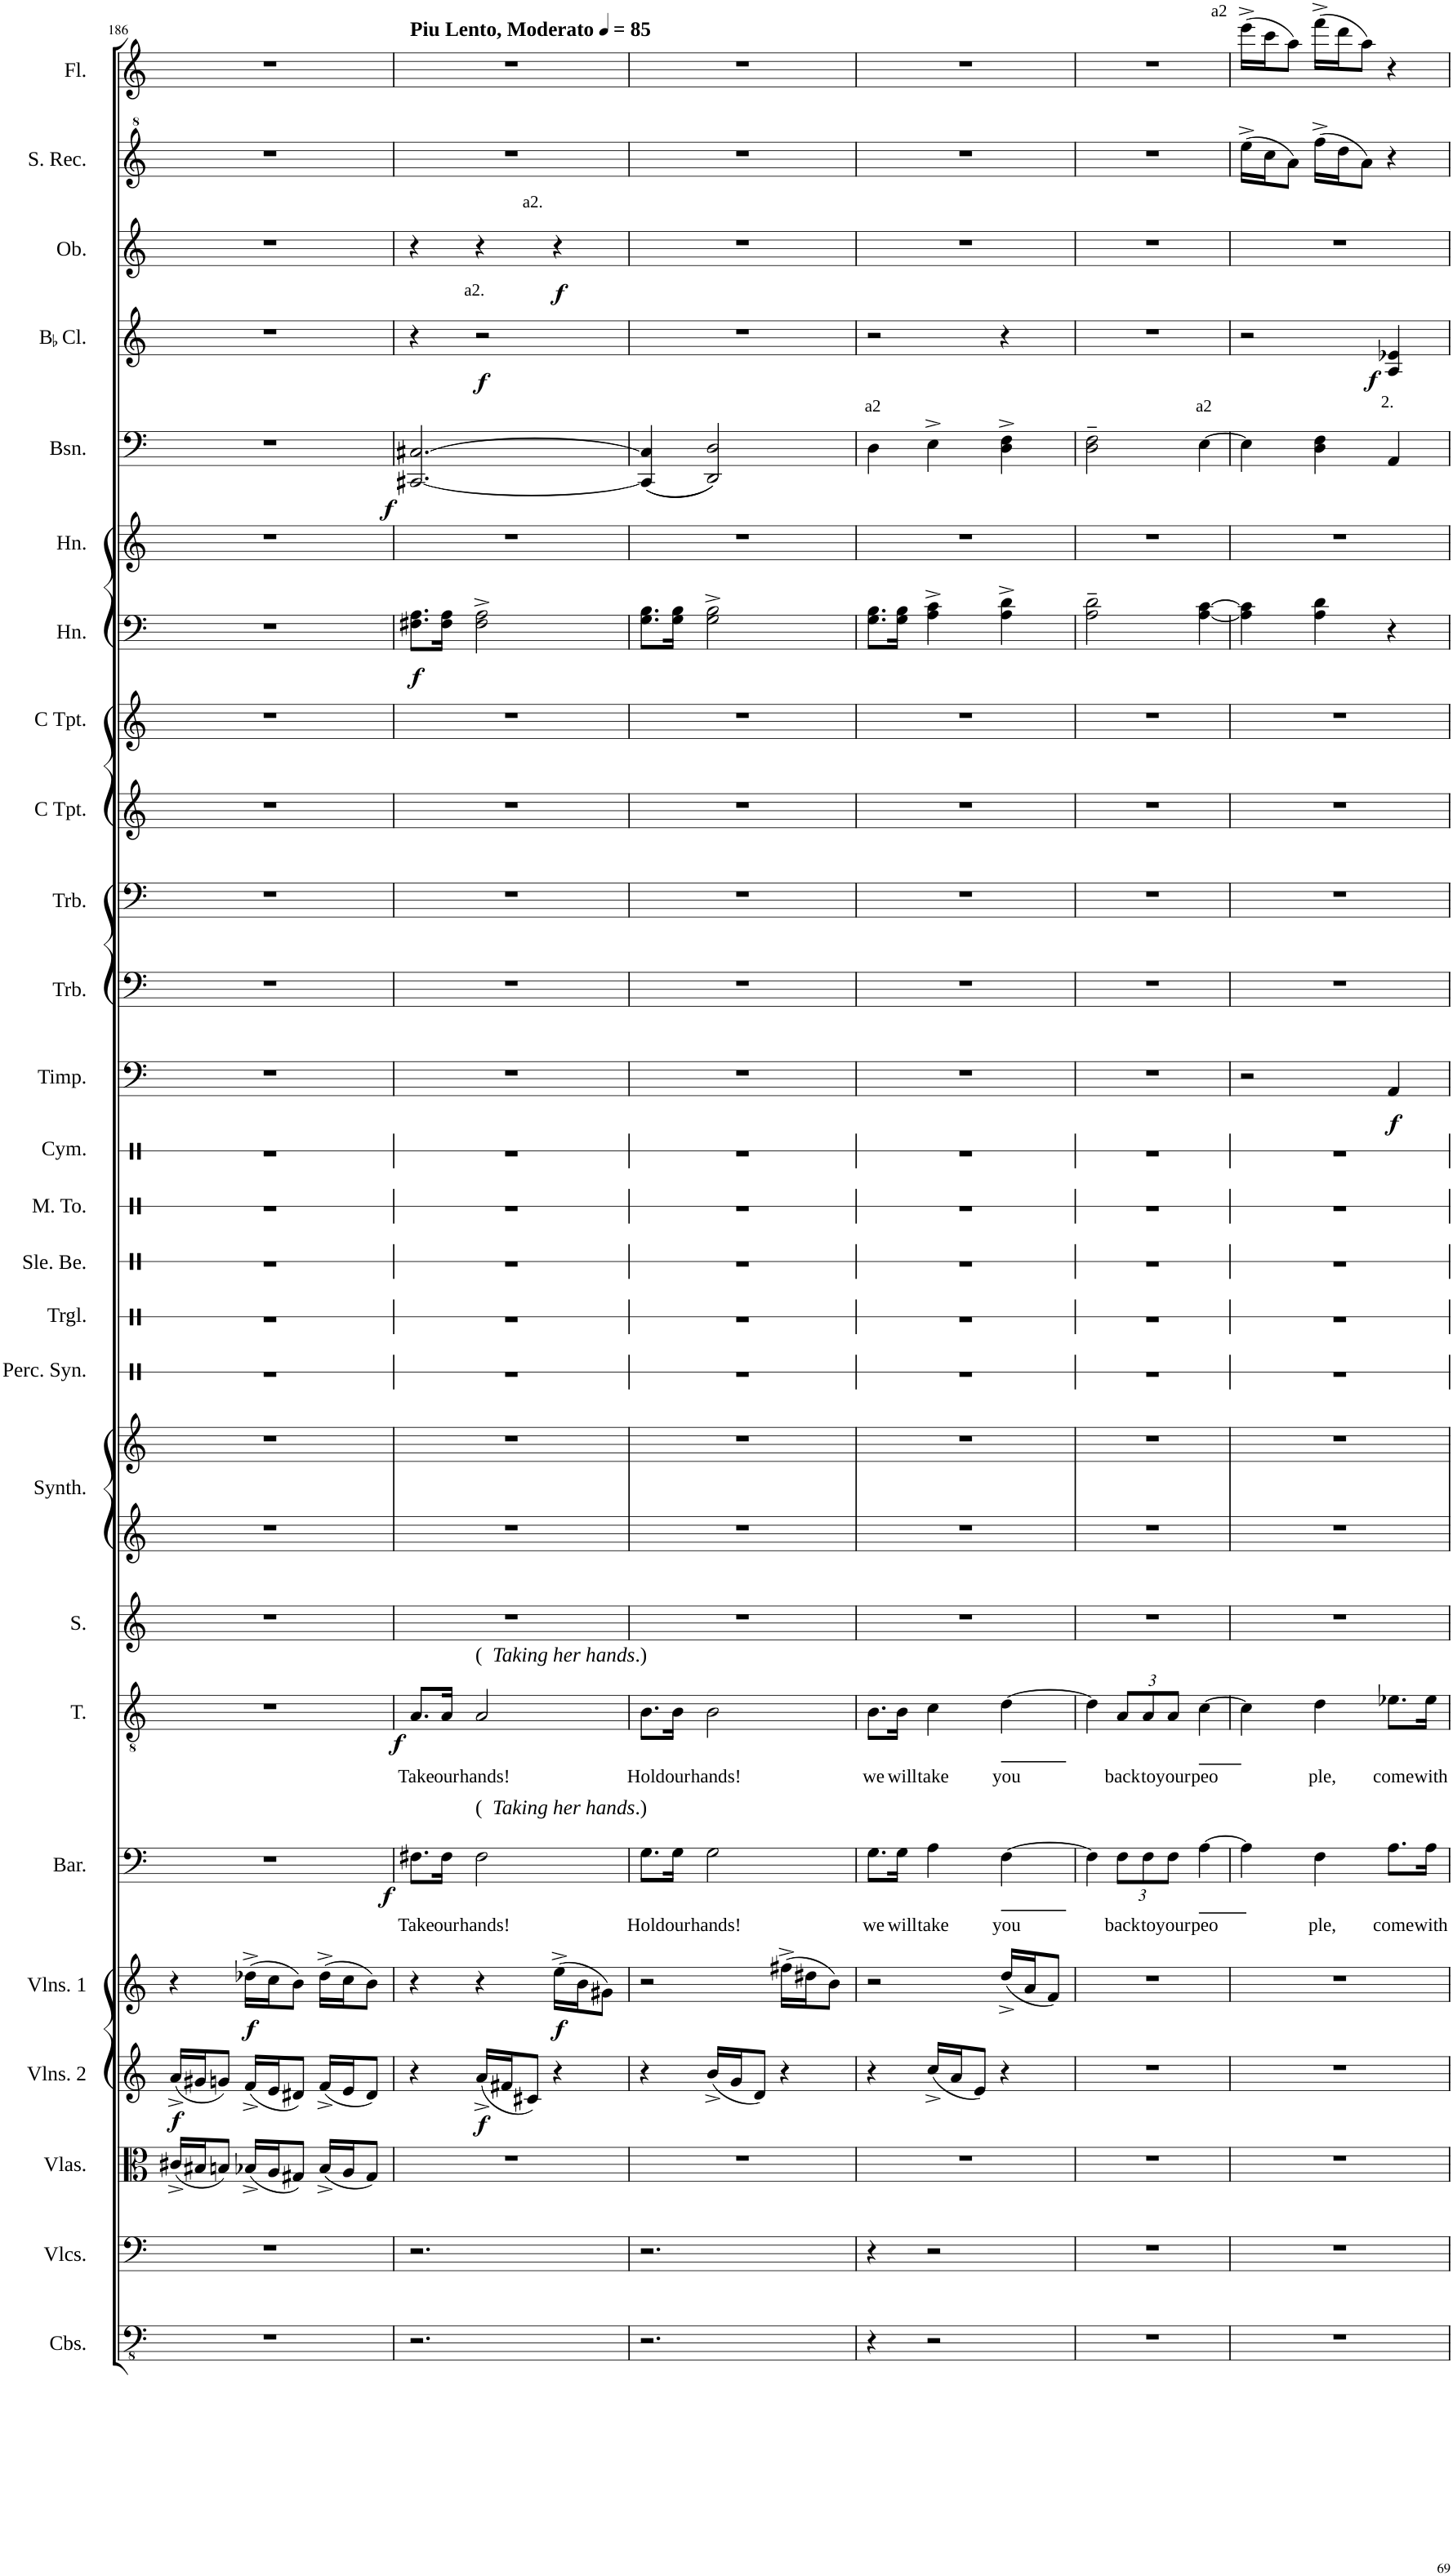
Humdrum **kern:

**kern	**kern	**kern	**kern	**dynam	**kern	**dynam	**kern	**text	**dynam	**kern	**text	**dynam	**kern	**kern	**kern	**kern	**kern	**kern	**kern	**kern	**kern	**dynam	**kern	**kern	**kern	**kern	**kern	**dynam	**kern	**kern	**dynam	**kern	**dynam	**kern	**dynam	**kern	**kern
*part26	*part25	*part24	*part23	*part23	*part22	*part22	*part21	*part21	*part21	*part20	*part20	*part20	*part19	*part18	*part18	*part17	*part16	*part15	*part14	*part13	*part12	*part12	*part11	*part10	*part9	*part8	*part7	*part7	*part6	*part5	*part5	*part4	*part4	*part3	*part3	*part2	*part1
*staff27	*staff26	*staff25	*staff24	*staff24	*staff23	*staff23	*staff22	*staff22	*staff22	*staff21	*staff21	*staff21	*staff20	*staff19	*staff18	*staff17	*staff16	*staff15	*staff14	*staff13	*staff12	*staff12	*staff11	*staff10	*staff9	*staff8	*staff7	*staff7	*staff6	*staff5	*staff5	*staff4	*staff4	*staff3	*staff3	*staff2	*staff1
*I"Contrabasses	*I"Violoncellos	*I"Violas	*I"Violins 2	*	*I"Violins 1	*	*I"Baritone	*	*	*I"Tenor	*	*	*I"Soprano	*I"Keyboard Synthesizer	*	*I"Percussion Synthesizer	*I"Triangle	*I"Sleigh Bells	*I"Mid Tom	*I"Cymbal	*I"Timpani	*	*I"Trombone	*I"Trombone	*I"C Trumpet	*I"C Trumpet	*I"Horn	*	*I"Horn	*I"Bassoon	*	*I"BaccidentalFlat Clarinet	*	*I"Oboe	*	*I"Soprano Recorder	*I"Flute
*I'Cbs.	*I'Vlcs.	*I'Vlas.	*I'Vlns. 2	*	*I'Vlns. 1	*	*I'Bar.	*	*	*I'T.	*	*	*I'S.	*I'Synth.	*	*I'Perc. Syn.	*I'Trgl.	*I'Sle. Be.	*I'M. To.	*I'Cym.	*I'Timp.	*	*I'Trb.	*I'Trb.	*I'C Tpt.	*I'C Tpt.	*I'Hn.	*	*I'Hn.	*I'Bsn.	*	*I'BaccidentalFlat Cl.	*	*I'Ob.	*	*I'S. Rec.	*I'Fl.
!!LO:PB:g=z
*clefFv4	*clefF4	*clefC3	*clefG2	*	*clefG2	*	*clefF4	*	*	*clefGv2	*	*	*clefG2	*clefG2	*clefG2	*clefX	*clefX	*clefX	*clefX	*clefX	*clefF4	*	*clefF4	*clefF4	*clefG2	*clefG2	*clefF4	*	*clefG2	*clefF4	*	*clefG2	*	*clefG2	*	*clefG^2	*clefG2
*	*	*	*	*	*	*	*	*	*	*	*	*	*	*	*	*	*	*	*	*	*	*	*	*	*	*	*ITrd4c7	*	*ITrd4c7	*	*	*ITrd1c2	*	*	*	*	*
*k[]	*k[]	*k[]	*k[]	*	*k[]	*	*k[]	*	*	*k[]	*	*	*k[]	*k[]	*k[]	*k[]	*k[]	*k[]	*k[]	*k[]	*k[]	*	*k[]	*k[]	*k[]	*k[]	*k[]	*	*k[]	*k[]	*	*k[]	*	*k[]	*	*k[]	*k[]
*M3/4	*M3/4	*M3/4	*M3/4	*	*M3/4	*	*M3/4	*	*	*M3/4	*	*	*M3/4	*M3/4	*M3/4	*M3/4	*M3/4	*M3/4	*M3/4	*M3/4	*M3/4	*	*M3/4	*M3/4	*M3/4	*M3/4	*M3/4	*	*M3/4	*M3/4	*	*M3/4	*	*M3/4	*	*M3/4	*M3/4
=186	=186	=186	=186	=186	=186	=186	=186	=186	=186	=186	=186	=186	=186	=186	=186	=186	=186	=186	=186	=186	=186	=186	=186	=186	=186	=186	=186	=186	=186	=186	=186	=186	=186	=186	=186	=186	=186
!	!	!	!	!LO:DY:b	!	!	!	!	!	!	!	!	!	!	!	!	!	!	!	!	!	!	!	!	!	!	!	!	!	!	!	!	!	!	!	!	!
2.r	2.r	(16c#X^/LL	(16a^/LL	f	4r	.	2.r	.	.	2.r	.	.	2.r	2.r	2.r	2.r	2.r	2.r	2.r	2.r	2.r	.	2.r	2.r	2.r	2.r	2.r	.	2.r	2.r	.	2.r	.	2.r	.	2.r	2.r
.	.	16B#X/J	16g#X/J	.	.	.	.	.	.	.	.	.	.	.	.	.	.	.	.	.	.	.	.	.	.	.	.	.	.	.	.	.	.	.	.	.	.
.	.	8Bn/J)	8gn/J)	.	.	.	.	.	.	.	.	.	.	.	.	.	.	.	.	.	.	.	.	.	.	.	.	.	.	.	.	.	.	.	.	.	.
!	!	!	!	!	!	!LO:DY:b	!	!	!	!	!	!	!	!	!	!	!	!	!	!	!	!	!	!	!	!	!	!	!	!	!	!	!	!	!	!	!
.	.	(16B-X^/LL	(16f^/LL	.	(16dd-X^\LL	f	.	.	.	.	.	.	.	.	.	.	.	.	.	.	.	.	.	.	.	.	.	.	.	.	.	.	.	.	.	.	.
.	.	16A/J	16e/J	.	16cc\J	.	.	.	.	.	.	.	.	.	.	.	.	.	.	.	.	.	.	.	.	.	.	.	.	.	.	.	.	.	.	.	.
.	.	8G#X/J)	8d#X/J)	.	8b\J)	.	.	.	.	.	.	.	.	.	.	.	.	.	.	.	.	.	.	.	.	.	.	.	.	.	.	.	.	.	.	.	.
.	.	(16B-^/LL	(16f^/LL	.	(16dd-^\LL	.	.	.	.	.	.	.	.	.	.	.	.	.	.	.	.	.	.	.	.	.	.	.	.	.	.	.	.	.	.	.	.
.	.	16A/J	16e/J	.	16cc\J	.	.	.	.	.	.	.	.	.	.	.	.	.	.	.	.	.	.	.	.	.	.	.	.	.	.	.	.	.	.	.	.
.	.	8G#/J)	8d#/J)	.	8b\J)	.	.	.	.	.	.	.	.	.	.	.	.	.	.	.	.	.	.	.	.	.	.	.	.	.	.	.	.	.	.	.	.
=187	=187	=187	=187	=187	=187	=187	=187	=187	=187	=187	=187	=187	=187	=187	=187	=187	=187	=187	=187	=187	=187	=187	=187	=187	=187	=187	=187	=187	=187	=187	=187	=187	=187	=187	=187	=187	=187
*	*	*	*	*	*	*	*	*	*	*	*	*	*	*	*	*	*	*	*	*	*	*	*	*	*	*	*	*	*	*	*	*	*	*	*	*	*MM85
!	!	!	!	!	!	!	!	!	!	!	!	!	!	!	!	!	!	!	!	!	!	!	!	!	!	!	!	!	!	!	!	!	!	!	!	!	!LO:TX:a:B:t=Piu Lento, Moderato
!	!	!	!	!	!	!	!	!LO:LY:b	!LO:DY:b	!	!LO:LY:b	!LO:DY:b	!	!	!	!	!	!	!	!	!	!	!	!	!	!	!	!LO:DY:b	!	!	!LO:DY:b	!	!	!	!	!	!
2.r	2.r	2.r	4r	.	4r	.	8.F#X\L	Take	f	8.A/L	Take	f	2.r	2.r	2.r	2.r	2.r	2.r	2.r	2.r	2.r	.	2.r	2.r	2.r	2.r	8.F#X\ 8.A\L	f	2.r	[2.CC#X/ [2.C#X/	f	4r	.	4r	.	2.r	2.r
!	!	!	!	!	!	!	!	!LO:LY:b	!	!	!LO:LY:b	!	!	!	!	!	!	!	!	!	!	!	!	!	!	!	!	!	!	!	!	!	!	!	!	!	!
.	.	.	.	.	.	.	16F#\Jk	our	.	16A/Jk	our	.	.	.	.	.	.	.	.	.	.	.	.	.	.	.	16F#\ 16A\Jk	.	.	.	.	.	.	.	.	.	.
!	!	!	!	!	!	!	!	!	!	!	!	!	!	!	!	!	!	!	!	!	!	!	!	!	!	!	!	!	!	!	!	!LO:TX:a:t=a2.	!	!	!	!	!
!	!	!	!	!	!	!	!	!	!	!LO:TX:a:t=(	!	!	!	!	!	!	!	!	!	!	!	!	!	!	!	!	!	!	!	!	!	!	!	!	!	!	!
!	!	!	!	!	!	!	!	!	!	!LO:TX:a:i:t=Taking her hands	!	!	!	!	!	!	!	!	!	!	!	!	!	!	!	!	!	!	!	!	!	!	!	!	!	!	!
!	!	!	!	!	!	!	!	!	!	!LO:TX:a:t=.)	!	!	!	!	!	!	!	!	!	!	!	!	!	!	!	!	!	!	!	!	!	!	!	!	!	!	!
!	!	!	!	!	!	!	!LO:TX:a:t=(	!	!	!	!	!	!	!	!	!	!	!	!	!	!	!	!	!	!	!	!	!	!	!	!	!	!	!	!	!	!
!	!	!	!	!	!	!	!LO:TX:a:i:t=Taking her hands	!	!	!	!	!	!	!	!	!	!	!	!	!	!	!	!	!	!	!	!	!	!	!	!	!	!	!	!	!	!
!	!	!	!	!	!	!	!LO:TX:a:t=.)	!	!	!	!	!	!	!	!	!	!	!	!	!	!	!	!	!	!	!	!	!	!	!	!	!	!	!	!	!	!
!	!	!	!	!LO:DY:b	!	!	!	!LO:LY:b	!	!	!LO:LY:b	!	!	!	!	!	!	!	!	!	!	!	!	!	!	!	!	!	!	!	!	!	!LO:DY:b	!	!	!	!
.	.	.	(16a^/LL	f	4r	.	2F#\	hands!	.	2A/	hands!	.	.	.	.	.	.	.	.	.	.	.	.	.	.	.	2F#\^ 2A\^	.	.	.	.	2r	f	4r	.	.	.
.	.	.	16f#X/J	.	.	.	.	.	.	.	.	.	.	.	.	.	.	.	.	.	.	.	.	.	.	.	.	.	.	.	.	.	.	.	.	.	.
.	.	.	8c#X/J)	.	.	.	.	.	.	.	.	.	.	.	.	.	.	.	.	.	.	.	.	.	.	.	.	.	.	.	.	.	.	.	.	.	.
!	!	!	!	!	!	!	!	!	!	!	!	!	!	!	!	!	!	!	!	!	!	!	!	!	!	!	!	!	!	!	!	!	!	!LO:TX:a:t=a2.	!	!	!
!	!	!	!	!	!	!LO:DY:b	!	!	!	!	!	!	!	!	!	!	!	!	!	!	!	!	!	!	!	!	!	!	!	!	!	!	!	!	!LO:DY:b	!	!
.	.	.	4r	.	(16ee^\LL	f	.	.	.	.	.	.	.	.	.	.	.	.	.	.	.	.	.	.	.	.	.	.	.	.	.	.	.	4r	f	.	.
.	.	.	.	.	16b\J	.	.	.	.	.	.	.	.	.	.	.	.	.	.	.	.	.	.	.	.	.	.	.	.	.	.	.	.	.	.	.	.
.	.	.	.	.	8g#X\J)	.	.	.	.	.	.	.	.	.	.	.	.	.	.	.	.	.	.	.	.	.	.	.	.	.	.	.	.	.	.	.	.
=188	=188	=188	=188	=188	=188	=188	=188	=188	=188	=188	=188	=188	=188	=188	=188	=188	=188	=188	=188	=188	=188	=188	=188	=188	=188	=188	=188	=188	=188	=188	=188	=188	=188	=188	=188	=188	=188
!	!	!	!	!	!	!	!	!LO:LY:b	!	!	!LO:LY:b	!	!	!	!	!	!	!	!	!	!	!	!	!	!	!	!	!	!	!	!	!	!	!	!	!	!
2.r	2.r	2.r	4r	.	2r	.	8.G\L	Hold	.	8.B\L	Hold	.	2.r	2.r	2.r	2.r	2.r	2.r	2.r	2.r	2.r	.	2.r	2.r	2.r	2.r	8.G\ 8.B\L	.	2.r	((4CC#/] 4C#/]	.	2.r	.	2.r	.	2.r	2.r
!	!	!	!	!	!	!	!	!LO:LY:b	!	!	!LO:LY:b	!	!	!	!	!	!	!	!	!	!	!	!	!	!	!	!	!	!	!	!	!	!	!	!	!	!
.	.	.	.	.	.	.	16G\Jk	our	.	16B\Jk	our	.	.	.	.	.	.	.	.	.	.	.	.	.	.	.	16G\ 16B\Jk	.	.	.	.	.	.	.	.	.	.
!	!	!	!	!	!	!	!	!LO:LY:b	!	!	!LO:LY:b	!	!	!	!	!	!	!	!	!	!	!	!	!	!	!	!	!	!	!	!	!	!	!	!	!	!
.	.	.	(16b^/LL	.	.	.	2G\	hands!	.	2B\	hands!	.	.	.	.	.	.	.	.	.	.	.	.	.	.	.	2G\^ 2B\^	.	.	2DD/ 2D/))	.	.	.	.	.	.	.
.	.	.	16g/J	.	.	.	.	.	.	.	.	.	.	.	.	.	.	.	.	.	.	.	.	.	.	.	.	.	.	.	.	.	.	.	.	.	.
.	.	.	8d/J)	.	.	.	.	.	.	.	.	.	.	.	.	.	.	.	.	.	.	.	.	.	.	.	.	.	.	.	.	.	.	.	.	.	.
.	.	.	4r	.	(16ff#X^\LL	.	.	.	.	.	.	.	.	.	.	.	.	.	.	.	.	.	.	.	.	.	.	.	.	.	.	.	.	.	.	.	.
.	.	.	.	.	16dd#X\J	.	.	.	.	.	.	.	.	.	.	.	.	.	.	.	.	.	.	.	.	.	.	.	.	.	.	.	.	.	.	.	.
.	.	.	.	.	8b\J)	.	.	.	.	.	.	.	.	.	.	.	.	.	.	.	.	.	.	.	.	.	.	.	.	.	.	.	.	.	.	.	.
=189	=189	=189	=189	=189	=189	=189	=189	=189	=189	=189	=189	=189	=189	=189	=189	=189	=189	=189	=189	=189	=189	=189	=189	=189	=189	=189	=189	=189	=189	=189	=189	=189	=189	=189	=189	=189	=189
!	!	!	!	!	!	!	!	!	!	!	!	!	!	!	!	!	!	!	!	!	!	!	!	!	!	!	!	!	!	!LO:TX:a:t=a2	!	!	!	!	!	!	!
!	!	!	!	!	!	!	!	!LO:LY:b	!	!	!LO:LY:b	!	!	!	!	!	!	!	!	!	!	!	!	!	!	!	!	!	!	!	!	!	!	!	!	!	!
4r	4r	2.r	4r	.	2r	.	8.G\L	we	.	8.B\L	we	.	2.r	2.r	2.r	2.r	2.r	2.r	2.r	2.r	2.r	.	2.r	2.r	2.r	2.r	8.G\ 8.B\L	.	2.r	4D\	.	2r	.	2.r	.	2.r	2.r
!	!	!	!	!	!	!	!	!LO:LY:b	!	!	!LO:LY:b	!	!	!	!	!	!	!	!	!	!	!	!	!	!	!	!	!	!	!	!	!	!	!	!	!	!
.	.	.	.	.	.	.	16G\Jk	will	.	16B\Jk	will	.	.	.	.	.	.	.	.	.	.	.	.	.	.	.	16G\ 16B\Jk	.	.	.	.	.	.	.	.	.	.
!	!	!	!	!	!	!	!	!LO:LY:b	!	!	!LO:LY:b	!	!	!	!	!	!	!	!	!	!	!	!	!	!	!	!	!	!	!	!	!	!	!	!	!	!
2r	2r	.	(16cc^/LL	.	.	.	4A\	take	.	4c\	take	.	.	.	.	.	.	.	.	.	.	.	.	.	.	.	4A\^ 4c\^	.	.	4E^\	.	.	.	.	.	.	.
.	.	.	16a/J	.	.	.	.	.	.	.	.	.	.	.	.	.	.	.	.	.	.	.	.	.	.	.	.	.	.	.	.	.	.	.	.	.	.
.	.	.	8e/J)	.	.	.	.	.	.	.	.	.	.	.	.	.	.	.	.	.	.	.	.	.	.	.	.	.	.	.	.	.	.	.	.	.	.
!	!	!	!	!	!	!	!	!LO:LY:b	!	!	!LO:LY:b	!	!	!	!	!	!	!	!	!	!	!	!	!	!	!	!	!	!	!	!	!	!	!	!	!	!
.	.	.	4r	.	(16dd^/LL	.	[4F\	you	.	[4d\	you	.	.	.	.	.	.	.	.	.	.	.	.	.	.	.	4A\^ 4d\^	.	.	4D\^ 4F\^	.	4r	.	.	.	.	.
.	.	.	.	.	16a/J	.	.	.	.	.	.	.	.	.	.	.	.	.	.	.	.	.	.	.	.	.	.	.	.	.	.	.	.	.	.	.	.
.	.	.	.	.	8f/J)	.	.	.	.	.	.	.	.	.	.	.	.	.	.	.	.	.	.	.	.	.	.	.	.	.	.	.	.	.	.	.	.
=190	=190	=190	=190	=190	=190	=190	=190	=190	=190	=190	=190	=190	=190	=190	=190	=190	=190	=190	=190	=190	=190	=190	=190	=190	=190	=190	=190	=190	=190	=190	=190	=190	=190	=190	=190	=190	=190
2.r	2.r	2.r	2.r	.	2.r	.	4F\]	.	.	4d\]	.	.	2.r	2.r	2.r	2.r	2.r	2.r	2.r	2.r	2.r	.	2.r	2.r	2.r	2.r	2A\~ 2d\~	.	2.r	2D\~ 2F\~	.	2.r	.	2.r	.	2.r	2.r
*	*	*	*	*	*	*	*Xbrackettup	*	*	*	*	*	*	*	*	*	*	*	*	*	*	*	*	*	*	*	*	*	*	*	*	*	*	*	*	*	*
!	!	!	!	!	!	!	!	!LO:LY:b	!	!	!	!	!	!	!	!	!	!	!	!	!	!	!	!	!	!	!	!	!	!	!	!	!	!	!	!	!
*	*	*	*	*	*	*	*	*	*	*Xbrackettup	*	*	*	*	*	*	*	*	*	*	*	*	*	*	*	*	*	*	*	*	*	*	*	*	*	*	*
!	!	!	!	!	!	!	!	!	!	!	!LO:LY:b	!	!	!	!	!	!	!	!	!	!	!	!	!	!	!	!	!	!	!	!	!	!	!	!	!	!
.	.	.	.	.	.	.	12F\L	back	.	12A/L	back	.	.	.	.	.	.	.	.	.	.	.	.	.	.	.	.	.	.	.	.	.	.	.	.	.	.
!	!	!	!	!	!	!	!	!LO:LY:b	!	!	!LO:LY:b	!	!	!	!	!	!	!	!	!	!	!	!	!	!	!	!	!	!	!	!	!	!	!	!	!	!
.	.	.	.	.	.	.	12F\	to	.	12A/	to	.	.	.	.	.	.	.	.	.	.	.	.	.	.	.	.	.	.	.	.	.	.	.	.	.	.
!	!	!	!	!	!	!	!	!LO:LY:b	!	!	!LO:LY:b	!	!	!	!	!	!	!	!	!	!	!	!	!	!	!	!	!	!	!	!	!	!	!	!	!	!
.	.	.	.	.	.	.	12F\J	your	.	12A/J	your	.	.	.	.	.	.	.	.	.	.	.	.	.	.	.	.	.	.	.	.	.	.	.	.	.	.
!	!	!	!	!	!	!	!	!	!	!	!	!	!	!	!	!	!	!	!	!	!	!	!	!	!	!	!	!	!	!LO:TX:a:t=a2	!	!	!	!	!	!	!
!	!	!	!	!	!	!	!	!LO:LY:b	!	!	!LO:LY:b	!	!	!	!	!	!	!	!	!	!	!	!	!	!	!	!	!	!	!	!	!	!	!	!	!	!
.	.	.	.	.	.	.	[4A\	peo	.	[4c\	peo	.	.	.	.	.	.	.	.	.	.	.	.	.	.	.	[4A\ [4c\	.	.	[4E\	.	.	.	.	.	.	.
=191	=191	=191	=191	=191	=191	=191	=191	=191	=191	=191	=191	=191	=191	=191	=191	=191	=191	=191	=191	=191	=191	=191	=191	=191	=191	=191	=191	=191	=191	=191	=191	=191	=191	=191	=191	=191	=191
!	!	!	!	!	!	!	!	!	!	!	!	!	!	!	!	!	!	!	!	!	!	!	!	!	!	!	!	!	!	!	!	!	!	!	!	!	!LO:TX:a:t=a2
2.r	2.r	2.r	2.r	.	2.r	.	4A\]	.	.	4c\]	.	.	2.r	2.r	2.r	2.r	2.r	2.r	2.r	2.r	2r	.	2.r	2.r	2.r	2.r	4A\] 4c\]	.	2.r	4E\]	.	2r	.	2.r	.	(16eee^\LL	(16eee^\LL
.	.	.	.	.	.	.	.	.	.	.	.	.	.	.	.	.	.	.	.	.	.	.	.	.	.	.	.	.	.	.	.	.	.	.	.	16ccc\J	16ccc\J
.	.	.	.	.	.	.	.	.	.	.	.	.	.	.	.	.	.	.	.	.	.	.	.	.	.	.	.	.	.	.	.	.	.	.	.	8aa\J)	8aa\J)
!	!	!	!	!	!	!	!	!LO:LY:b	!	!	!LO:LY:b	!	!	!	!	!	!	!	!	!	!	!	!	!	!	!	!	!	!	!	!	!	!	!	!	!	!
.	.	.	.	.	.	.	4F\	ple,	.	4d\	ple,	.	.	.	.	.	.	.	.	.	.	.	.	.	.	.	4A\ 4d\	.	.	4D\ 4F\	.	.	.	.	.	(16fff^\LL	(16fff^\LL
.	.	.	.	.	.	.	.	.	.	.	.	.	.	.	.	.	.	.	.	.	.	.	.	.	.	.	.	.	.	.	.	.	.	.	.	16ddd\J	16ddd\J
.	.	.	.	.	.	.	.	.	.	.	.	.	.	.	.	.	.	.	.	.	.	.	.	.	.	.	.	.	.	.	.	.	.	.	.	8aa\J)	8aa\J)
!	!	!	!	!	!	!	!	!	!	!	!	!	!	!	!	!	!	!	!	!	!	!	!	!	!	!	!	!	!	!LO:TX:a:t=2.	!	!	!	!	!	!	!
!	!	!	!	!	!	!	!	!LO:LY:b	!	!	!LO:LY:b	!	!	!	!	!	!	!	!	!	!	!LO:DY:b	!	!	!	!	!	!	!	!	!	!	!LO:DY:b	!	!	!	!
.	.	.	.	.	.	.	8.A\L	come	.	8.e-X\L	come	.	.	.	.	.	.	.	.	.	4AA/	f	.	.	.	.	4r	.	.	4AA/	.	4A/ 4e-X/	f	.	.	4r	4r
!	!	!	!	!	!	!	!	!LO:LY:b	!	!	!LO:LY:b	!	!	!	!	!	!	!	!	!	!	!	!	!	!	!	!	!	!	!	!	!	!	!	!	!	!
.	.	.	.	.	.	.	16A\Jk	with	.	16e-\Jk	with	.	.	.	.	.	.	.	.	.	.	.	.	.	.	.	.	.	.	.	.	.	.	.	.	.	.
=	=	=	=	=	=	=	=	=	=	=	=	=	=	=	=	=	=	=	=	=	=	=	=	=	=	=	=	=	=	=	=	=	=	=	=	=	=
*-	*-	*-	*-	*-	*-	*-	*-	*-	*-	*-	*-	*-	*-	*-	*-	*-	*-	*-	*-	*-	*-	*-	*-	*-	*-	*-	*-	*-	*-	*-	*-	*-	*-	*-	*-	*-	*-
